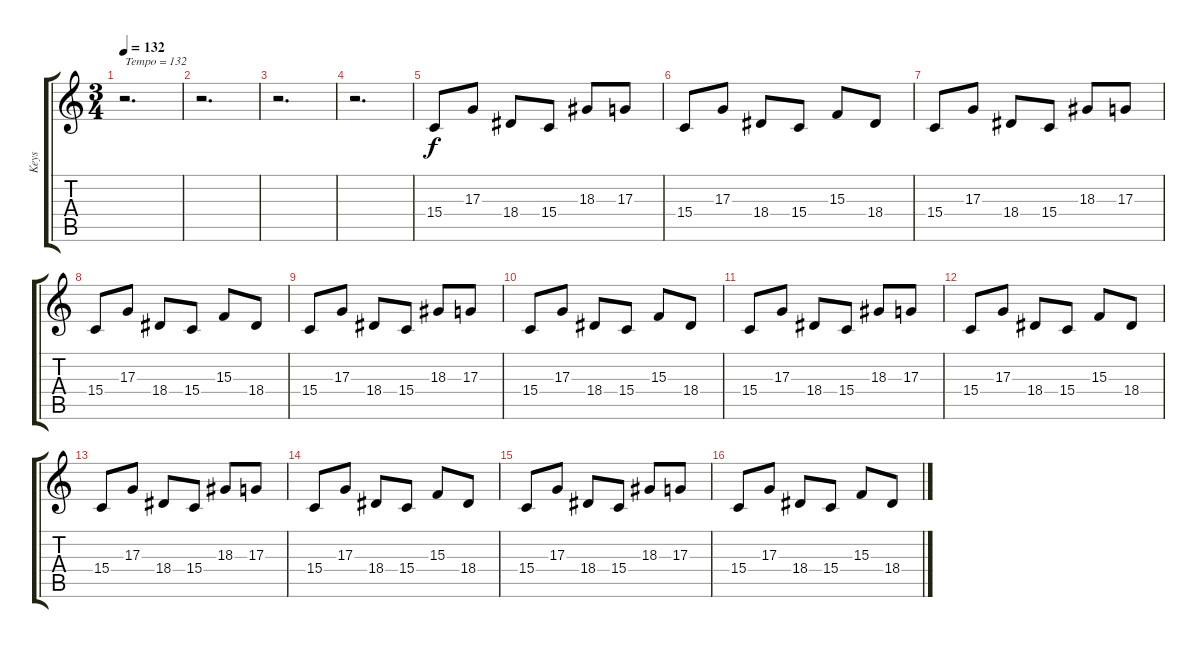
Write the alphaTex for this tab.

\track ("Keys" "Keys") {instrument churchorgan}
\staff {score tabs}
\tuning (B3 Gb3 D3 A2 E2 B1) {hide}
\ts (3 4)
\tempo 132
\clef g2
\ks c
r.2{d txt "Tempo = 132" dy f instrument churchorgan} |
r.2{d} |
r.2{d} |
r.2{d} |
15.4.8 17.3.8 18.4.8 15.4.8 18.3.8 17.3.8 |
15.4.8 17.3.8 18.4.8 15.4.8 15.3.8 18.4.8 |
15.4.8 17.3.8 18.4.8 15.4.8 18.3.8 17.3.8 |
15.4.8 17.3.8 18.4.8 15.4.8 15.3.8 18.4.8 |
15.4.8 17.3.8 18.4.8 15.4.8 18.3.8 17.3.8 |
15.4.8 17.3.8 18.4.8 15.4.8 15.3.8 18.4.8 |
15.4.8 17.3.8 18.4.8 15.4.8 18.3.8 17.3.8 |
15.4.8 17.3.8 18.4.8 15.4.8 15.3.8 18.4.8 |
15.4.8 17.3.8 18.4.8 15.4.8 18.3.8 17.3.8 |
15.4.8 17.3.8 18.4.8 15.4.8 15.3.8 18.4.8 |
15.4.8 17.3.8 18.4.8 15.4.8 18.3.8 17.3.8 |
15.4.8 17.3.8 18.4.8 15.4.8 15.3.8 18.4.8
